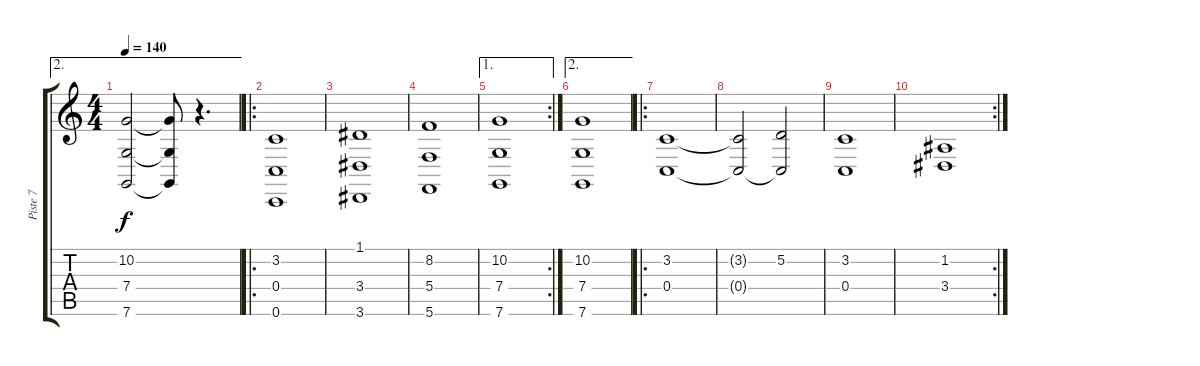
\track ("Piste 7" "Piste 7") {instrument choiraahs}
\staff {score tabs}
\tuning (D4 A3 F3 C3 G2 C2) {hide}
\ae 2
\ts (4 4)
\tempo 140
\clef g2
\ks c
(10.2 7.4 7.6).2{dy f} (10.2{t} 7.4{t} 7.6{t}).8 r.4{d} |
\ro
(3.2 0.4 0.6).1 |
(1.1 3.4 3.6).1 |
(8.2 5.4 5.6).1 |
\ae 1
\rc 2
(10.2 7.4 7.6).1 |
\ae 2
(10.2 7.4 7.6).1 |
\ro
(3.2 0.4).1 |
(3.2{t} 0.4{t}).2 (5.2 0.4{t}).2 |
(3.2 0.4).1 |
\rc 2
(1.2 3.4).1
